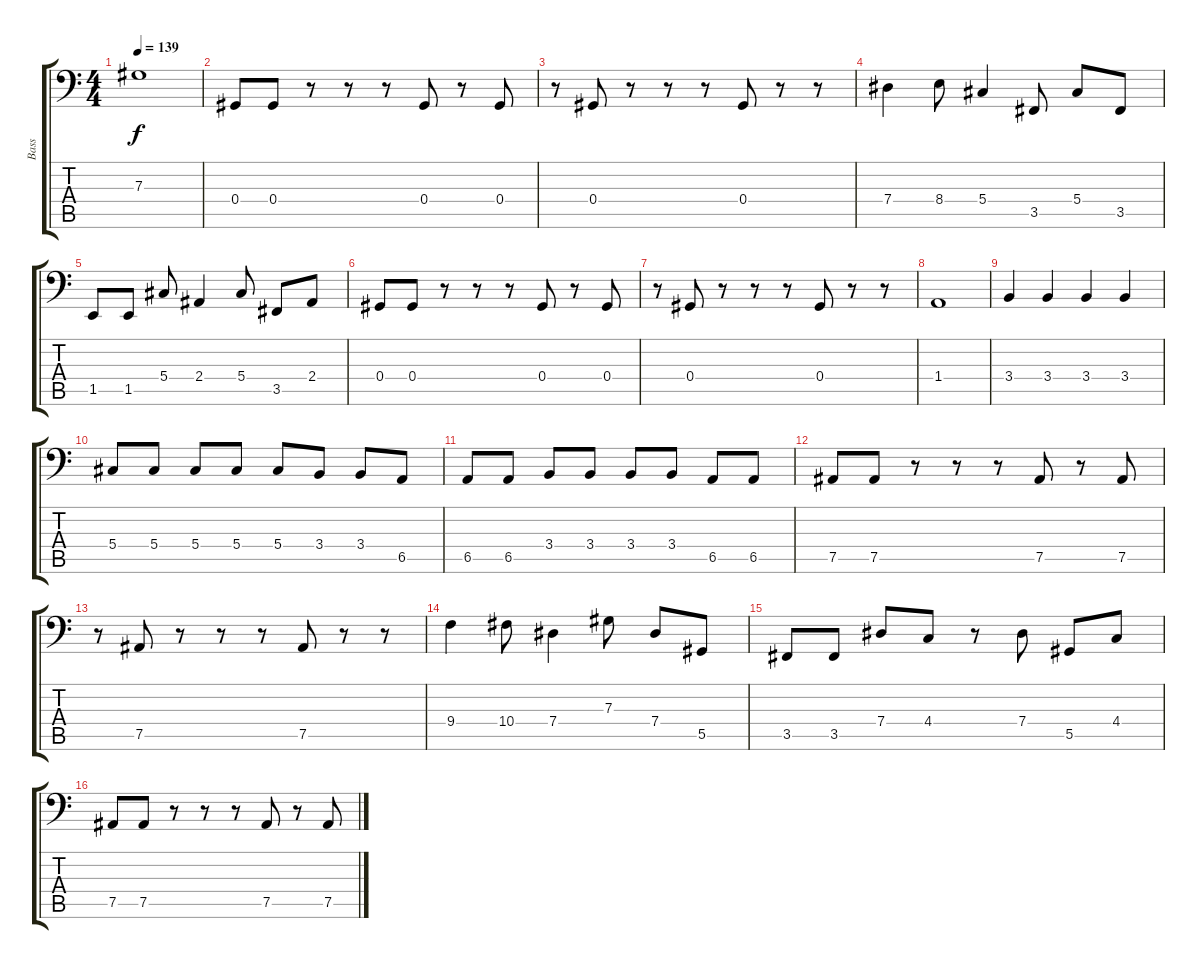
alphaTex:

\track ("Bass" "Bass") {instrument electricbassfinger}
\staff {score tabs}
\tuning (B2 Gb2 Db2 Ab1 Eb1 Bb0) {hide}
\ts (4 4)
\tempo 139
\clef f4
\ks c
7.3.1{dy f} |
0.4.8 0.4.8 r.8 r.8 r.8 0.4.8 r.8 0.4.8 |
r.8 0.4.8 r.8 r.8 r.8 0.4.8 r.8 r.8 |
7.4.4 8.4.8 5.4.4 3.5.8 5.4.8 3.5.8 |
1.5.8 1.5.8 5.4.8 2.4.4 5.4.8 3.5.8 2.4.8 |
0.4.8 0.4.8 r.8 r.8 r.8 0.4.8 r.8 0.4.8 |
r.8 0.4.8 r.8 r.8 r.8 0.4.8 r.8 r.8 |
1.4.1 |
3.4.4 3.4.4 3.4.4 3.4.4 |
5.4.8 5.4.8 5.4.8 5.4.8 5.4.8 3.4.8 3.4.8 6.5.8 |
6.5.8 6.5.8 3.4.8 3.4.8 3.4.8 3.4.8 6.5.8 6.5.8 |
7.5.8 7.5.8 r.8 r.8 r.8 7.5.8 r.8 7.5.8 |
r.8 7.5.8 r.8 r.8 r.8 7.5.8 r.8 r.8 |
9.4.4 10.4.8 7.4.4 7.3.8 7.4.8 5.5.8 |
3.5.8 3.5.8 7.4.8 4.4.8 r.8 7.4.8 5.5.8 4.4.8 |
7.5.8 7.5.8 r.8 r.8 r.8 7.5.8 r.8 7.5.8
